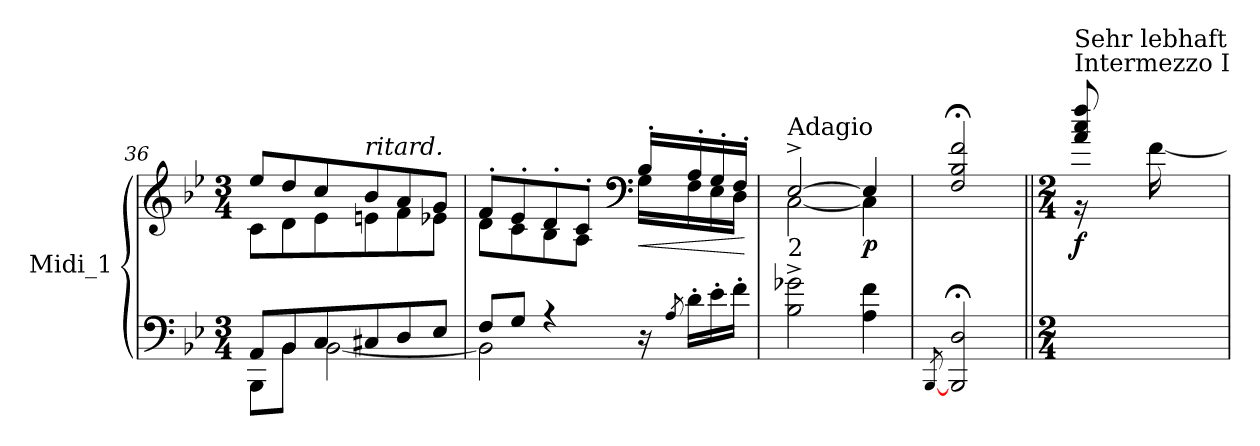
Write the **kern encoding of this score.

**kern	**kern	**dynam
*part1	*part1	*part1
*staff2	*staff1	*staff1/2
*I"Midi_1	*	*
*clefF4	*clefG2	*
*k[b-e-]	*k[b-e-]	*
*B-:	*B-:	*
*M3/4	*M3/4	*
=36	=36	=36
*^	*^	*
8AA/L	8BBB-\L	8ee-/L	8c\L	.
8BB-/	8BB-\J	8dd/	8d\	.
8C/	[2BB-\	8cc/	8e-\	.
!	!	!LO:TX:a:i:t=ritard.	!	!
8C#X/	.	8b-/	8en\	.
8D/	.	8a/	8f\	.
8E-/J	.	8g/J	8e-X\J	.
=37	=37	=37	=37	=37
8F/L	2BB-\]	8f'/L	8d\L	.
8G/J	.	8e-'/	8c\	.
4r	.	8d'/	8B-\	.
.	.	8c'/J	8A\J	.
*	*	*clefF4	*	*
!	!	!	!	!LO:HP:b
16r	4ryy	16B-'/LL	16G\LL	<
8qA/	.	.	.	.
16d'\LL	.	16A'/	16F\	.
16e-'\	.	16G'/	16E-\	.
16f'\JJ	.	16F'/JJ	16D\JJ	.
*v	*v	*	*	*
*	*v	*v	*
.	.	[
=38	=38	=38
*^	*^	*
!	!	!LO:TX:a:t=Adagio	!	!
!	!	!LO:TX:b:t=2	!	!
2B-\^ 2g-X\^	2ryy	[2E-^/	[2C\	.
!	!	!	!	!LO:DY:b
4A\ 4f\	4ryy	4E-/]	4C\]	p
=39	=39	=39	=39	=39
[8qBBB-/	.	.	.	.
*	*	*clefG2	*	*
2BBB-/;< 2D/;<	2ryy	2F/;< 2B-/;< 2f/;<	2ryy	.
*v	*v	*	*	*
!!LO:LB:g=z	!!
=40||	=40||	=40||	=40||
*M2/4	*M2/4	*	*
*^	*	*	*
!	!	!LO:TX:a:t=Intermezzo I	!	!
!	!	!LO:TX:a:t=Sehr lebhaft	!	!
!	!	!	!	!LO:DY:b
*v	*v	*	*	*
8ryy	8a/ 8cc/ 8ff/	16r	f
.	.	[16f\	.
*	*v	*v	*
=	=	=
*-	*-	*-
